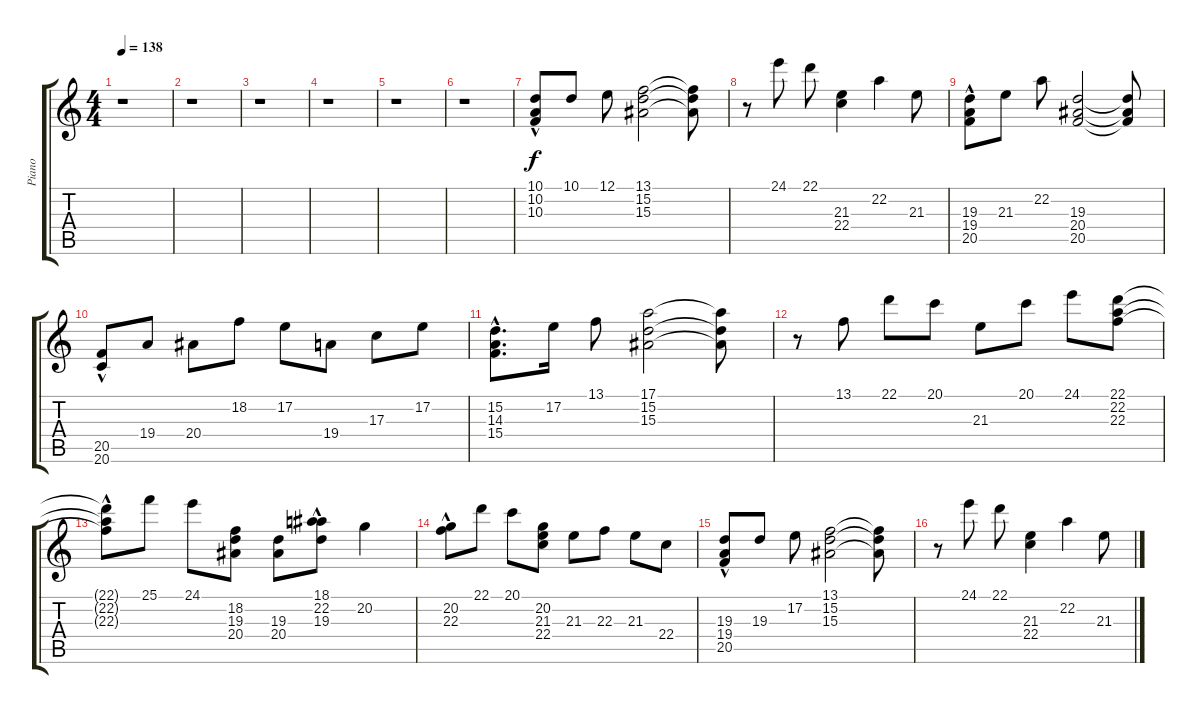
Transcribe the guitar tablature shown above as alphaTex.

\track ("Piano" "Piano") {instrument acousticgrandpiano}
\staff {score tabs}
\tuning (E4 B3 G3 D3 A2 E2) {hide}
\ts (4 4)
\tempo 138
\clef g2
\ks c
r.1{dy f} |
r.1 |
r.1 |
r.1 |
r.1 |
r.1 |
(10.1 10.2{hac} 10.3{hac}).8 10.1.8 12.1.8 (13.1 15.2 15.3).2 (13.1{t} 15.2{t} 15.3{t}).8 |
r.8 24.1.8 22.1.8 (21.3 22.4).4 22.2.4 21.3.8 |
(19.3 19.4{hac} 20.5{hac}).8 21.3.8 22.2.8 (19.3 20.4 20.5).2 (19.3{t} 20.4{t} 20.5{t}).8 |
(20.5{hac} 20.6{hac}).8 19.4.8 20.4.8 18.2.8 17.2.8 19.4.8 17.3.8 17.2.8 |
(15.2{hac} 14.3{hac} 15.4{hac}).8{d} 17.2.16 13.1.8 (17.1 15.2 15.3).2 (17.1{t} 15.2{t} 15.3{t}).8 |
r.8 13.1.8 22.1.8 20.1.8 21.3.8 20.1.8 24.1.8 (22.1 22.2 22.3).8 |
(22.1{t} 22.2{hac t} 22.3{hac t}).8 25.1.8 24.1.8 (18.2 19.3 20.4).8 (19.3 20.4).8 (18.1{hac} 22.2 19.3{hac}).8 20.2.4 |
(20.2{hac} 22.3{hac}).8 22.1.8 20.1.8 (20.2 21.3 22.4).8 21.3.8 22.3.8 21.3.8 22.4.8 |
(19.3 19.4{hac} 20.5{hac}).8 19.3.8 17.2.8 (13.1 15.2 15.3).2 (13.1{t} 15.2{t} 15.3{t}).8 |
r.8 24.1.8 22.1.8 (21.3 22.4).4 22.2.4 21.3.8
